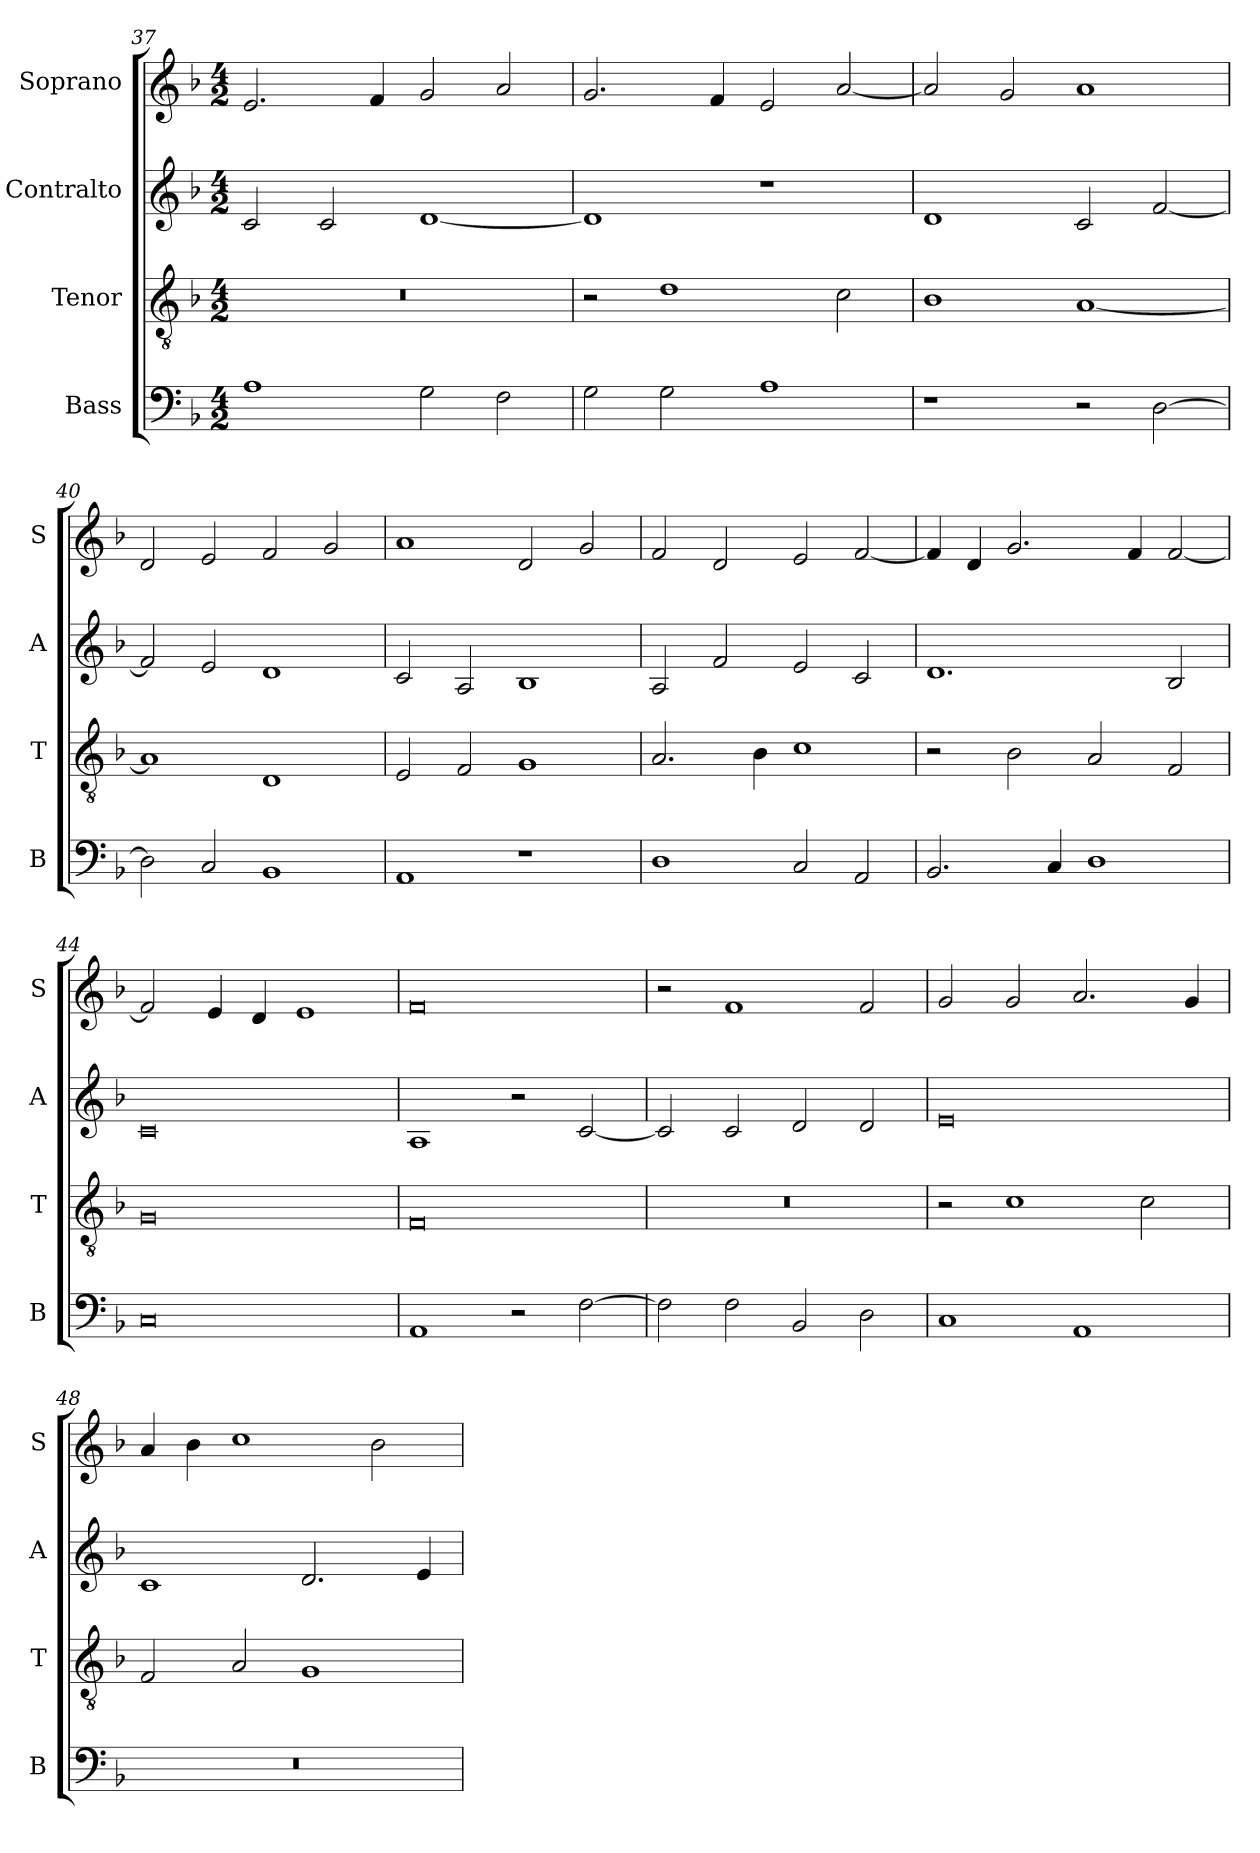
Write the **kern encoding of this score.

**kern	**kern	**kern	**kern
*part4	*part3	*part2	*part1
*staff4	*staff3	*staff2	*staff1
*I"Bass	*I"Tenor	*I"Contralto	*I"Soprano
*I'B	*I'T	*I'A	*I'S
*clefF4	*clefGv2	*clefG2	*clefG2
*k[b-]	*k[b-]	*k[b-]	*k[b-]
*F:ion	*F:ion	*F:ion	*F:ion
*M4/2	*M4/2	*M4/2	*M4/2
=37	=37	=37	=37
1A	0r	2c	2.e
.	.	2c	.
.	.	.	4f
2G	.	[1d	2g
2F	.	.	2a
=38	=38	=38	=38
2G	2r	1d]	2.g
2G	1d	.	.
.	.	.	4f
1A	.	1r	2e
.	2c	.	[2a
=39	=39	=39	=39
1r	1B-	1d	2a]
.	.	.	2g
2r	[1A	2c	1a
[2D	.	[2f	.
=40	=40	=40	=40
2D]	1A]	2f]	2d
2C	.	2e	2e
1BB-	1D	1d	2f
.	.	.	2g
=41	=41	=41	=41
1AA	2E	2c	1a
.	2F	2A	.
1r	1G	1B-	2d
.	.	.	2g
=42	=42	=42	=42
1D	2.A	2A	2f
.	.	2f	2d
.	4B-	.	.
2C	1c	2e	2e
2AA	.	2c	[2f
=43	=43	=43	=43
2.BB-	2r	1.d	4f]
.	.	.	4d
.	2B-	.	2.g
4C	.	.	.
1D	2A	.	.
.	.	.	4f
.	2F	2B-	[2f
=44	=44	=44	=44
0C	0G	0c	2f]
.	.	.	4e
.	.	.	4d
.	.	.	1e
=45	=45	=45	=45
1AA	0F	1A	0f
2r	.	2r	.
[2F	.	[2c	.
=46	=46	=46	=46
2F]	0r	2c]	2r
2F	.	2c	1f
2BB-	.	2d	.
2D	.	2d	2f
=47	=47	=47	=47
1C	2r	0e	2g
.	1c	.	2g
1AA	.	.	2.a
.	2c	.	.
.	.	.	4g
=48	=48	=48	=48
0r	2F	1c	4a
.	.	.	4b-
.	2A	.	1cc
.	1G	2.d	.
.	.	.	2b-
.	.	4e	.
=	=	=	=
*-	*-	*-	*-
